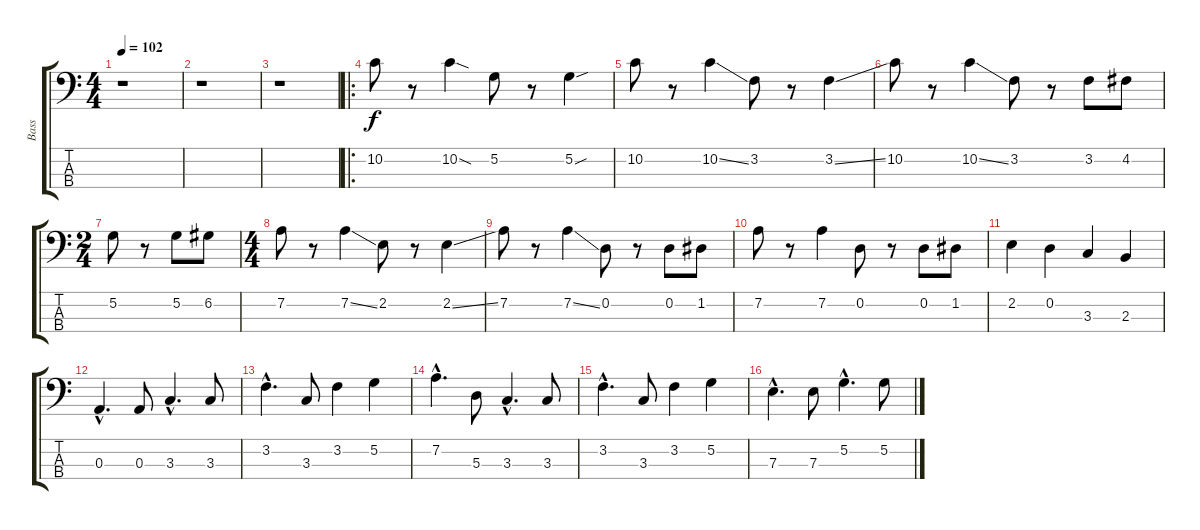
\track ("Bass" "Bass") {instrument electricbassfinger}
\staff {score tabs}
\tuning (G2 D2 A1 E1) {hide}
\ts (4 4)
\tempo 102
\clef f4
\ks c
r.1{dy f instrument electricbassfinger} |
r.1 |
r.1 |
\ro
10.2.8 r.8 10.2{sod}.4 5.2.8 r.8 5.2{sou}.4 |
10.2.8 r.8 10.2{ss}.4 3.2.8 r.8 3.2{ss}.4 |
10.2.8 r.8 10.2{ss}.4 3.2.8 r.8 3.2.8 4.2.8 |
\ts (2 4)
5.2.8 r.8 5.2.8 6.2.8 |
\ts (4 4)
7.2.8 r.8 7.2{ss}.4 2.2.8 r.8 2.2{ss}.4 |
7.2.8 r.8 7.2{ss}.4 0.2.8 r.8 0.2.8 1.2.8 |
7.2.8 r.8 7.2.4 0.2.8 r.8 0.2.8 1.2.8 |
2.2.4 0.2.4 3.3.4 2.3.4 |
0.3{hac}.4{d} 0.3.8 3.3{hac}.4{d} 3.3.8 |
3.2{hac}.4{d} 3.3.8 3.2.4 5.2.4 |
7.2{hac}.4{d} 5.3.8 3.3{hac}.4{d} 3.3.8 |
3.2{hac}.4{d} 3.3.8 3.2.4 5.2.4 |
7.3{hac}.4{d} 7.3.8 5.2{hac}.4{d} 5.2.8
